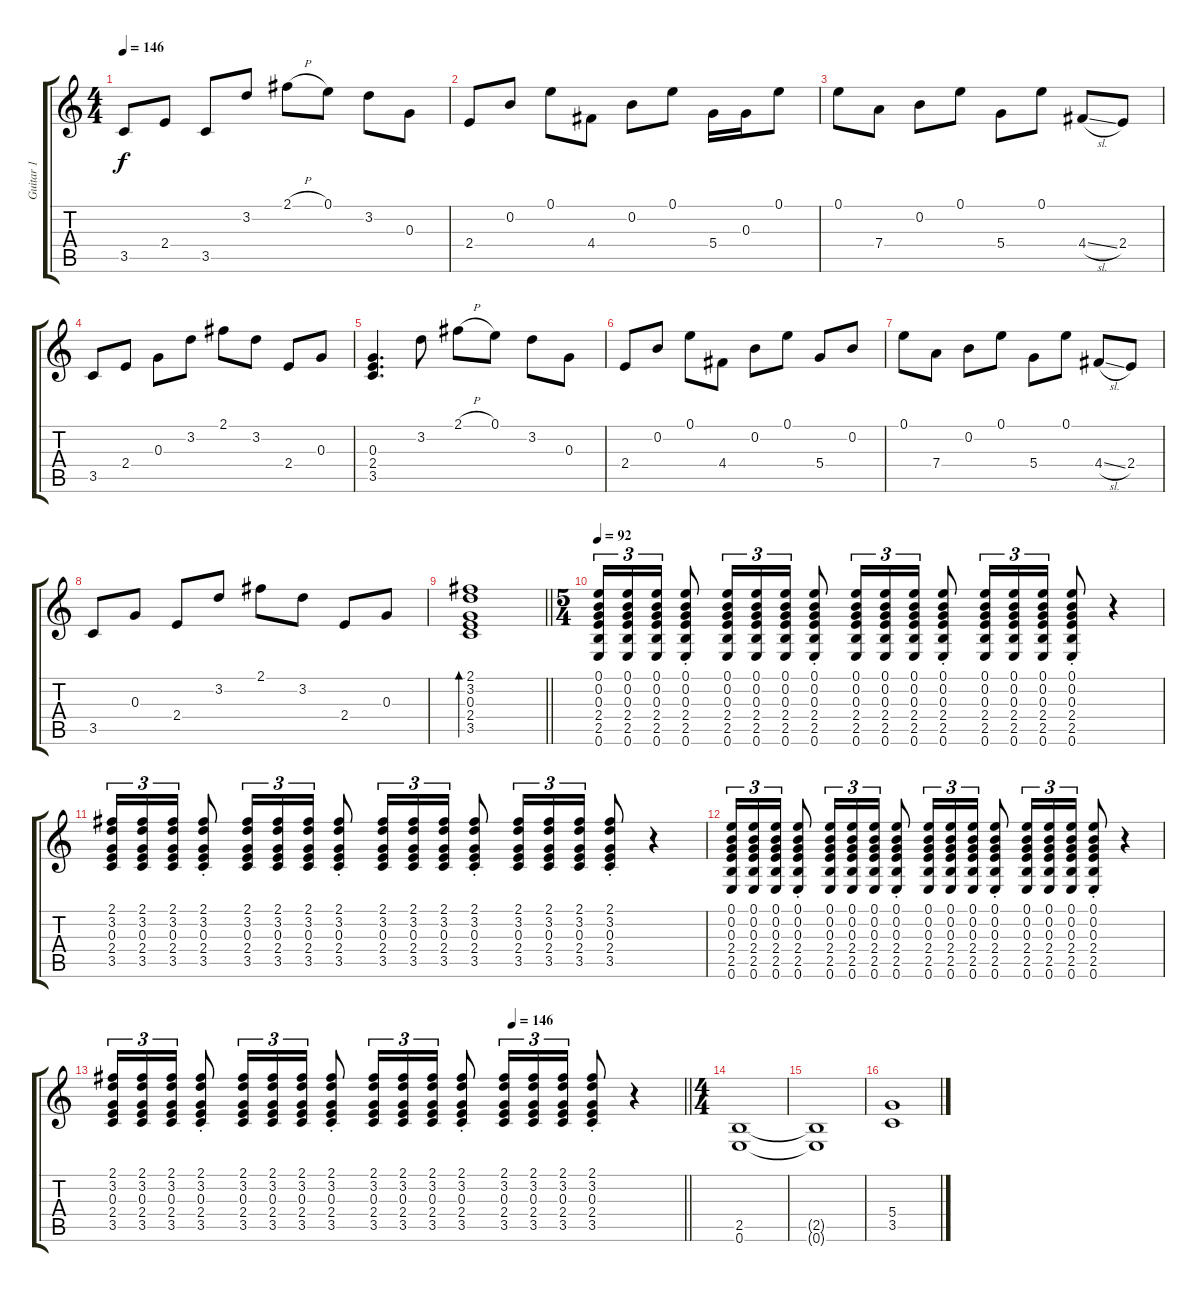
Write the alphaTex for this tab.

\track ("Guitar 1" "Guitar 1") {instrument overdrivenguitar}
\staff {score tabs}
\tuning (E4 B3 G3 D3 A2 E2) {hide}
\ts (4 4)
\tempo 146
\clef g2
\ks c
3.5.8{dy f} 2.4.8 3.5.8 3.2.8 2.1{h}.8 0.1.8 3.2.8 0.3.8 |
2.4.8 0.2.8 0.1.8 4.4.8 0.2.8 0.1.8 5.4.16 0.3.16 0.1.8 |
0.1.8 7.4.8 0.2.8 0.1.8 5.4.8 0.1.8 4.4{sl}.8 2.4.8 |
3.5.8 2.4.8 0.3.8 3.2.8 2.1.8 3.2.8 2.4.8 0.3.8 |
(0.3 2.4 3.5).4{d} 3.2.8 2.1{h}.8 0.1.8 3.2.8 0.3.8 |
2.4.8 0.2.8 0.1.8 4.4.8 0.2.8 0.1.8 5.4.8 0.2.8 |
0.1.8 7.4.8 0.2.8 0.1.8 5.4.8 0.1.8 4.4{sl}.8 2.4.8 |
3.5.8 0.3.8 2.4.8 3.2.8 2.1.8 3.2.8 2.4.8 0.3.8 |
\barLineRight lightlight
(2.1 3.2 0.3 2.4 3.5).1{bd 240} |
\ts (5 4)
\tempo 92
(0.1 0.2 0.3 2.4 2.5 0.6).16{tu (3 2)} (0.1 0.2 0.3 2.4 2.5 0.6).16{tu (3 2)} (0.1 0.2 0.3 2.4 2.5 0.6).16{tu (3 2)} (0.1{st} 0.2{st} 0.3{st} 2.4{st} 2.5{st} 0.6{st}).8 (0.1 0.2 0.3 2.4 2.5 0.6).16{tu (3 2)} (0.1 0.2 0.3 2.4 2.5 0.6).16{tu (3 2)} (0.1 0.2 0.3 2.4 2.5 0.6).16{tu (3 2)} (0.1{st} 0.2{st} 0.3{st} 2.4{st} 2.5{st} 0.6{st}).8 (0.1 0.2 0.3 2.4 2.5 0.6).16{tu (3 2)} (0.1 0.2 0.3 2.4 2.5 0.6).16{tu (3 2)} (0.1 0.2 0.3 2.4 2.5 0.6).16{tu (3 2)} (0.1{st} 0.2{st} 0.3{st} 2.4{st} 2.5{st} 0.6{st}).8 (0.1 0.2 0.3 2.4 2.5 0.6).16{tu (3 2)} (0.1 0.2 0.3 2.4 2.5 0.6).16{tu (3 2)} (0.1 0.2 0.3 2.4 2.5 0.6).16{tu (3 2)} (0.1{st} 0.2{st} 0.3{st} 2.4{st} 2.5{st} 0.6{st}).8 r.4 |
(2.1 3.2 0.3 2.4 3.5).16{tu (3 2)} (2.1 3.2 0.3 2.4 3.5).16{tu (3 2)} (2.1 3.2 0.3 2.4 3.5).16{tu (3 2)} (2.1{st} 3.2{st} 0.3{st} 2.4{st} 3.5{st}).8 (2.1 3.2 0.3 2.4 3.5).16{tu (3 2)} (2.1 3.2 0.3 2.4 3.5).16{tu (3 2)} (2.1 3.2 0.3 2.4 3.5).16{tu (3 2)} (2.1{st} 3.2{st} 0.3{st} 2.4{st} 3.5{st}).8 (2.1 3.2 0.3 2.4 3.5).16{tu (3 2)} (2.1 3.2 0.3 2.4 3.5).16{tu (3 2)} (2.1 3.2 0.3 2.4 3.5).16{tu (3 2)} (2.1{st} 3.2{st} 0.3{st} 2.4{st} 3.5{st}).8 (2.1 3.2 0.3 2.4 3.5).16{tu (3 2)} (2.1 3.2 0.3 2.4 3.5).16{tu (3 2)} (2.1 3.2 0.3 2.4 3.5).16{tu (3 2)} (2.1{st} 3.2{st} 0.3{st} 2.4{st} 3.5{st}).8 r.4 |
(0.1 0.2 0.3 2.4 2.5 0.6).16{tu (3 2)} (0.1 0.2 0.3 2.4 2.5 0.6).16{tu (3 2)} (0.1 0.2 0.3 2.4 2.5 0.6).16{tu (3 2)} (0.1{st} 0.2{st} 0.3{st} 2.4{st} 2.5{st} 0.6{st}).8 (0.1 0.2 0.3 2.4 2.5 0.6).16{tu (3 2)} (0.1 0.2 0.3 2.4 2.5 0.6).16{tu (3 2)} (0.1 0.2 0.3 2.4 2.5 0.6).16{tu (3 2)} (0.1{st} 0.2{st} 0.3{st} 2.4{st} 2.5{st} 0.6{st}).8 (0.1 0.2 0.3 2.4 2.5 0.6).16{tu (3 2)} (0.1 0.2 0.3 2.4 2.5 0.6).16{tu (3 2)} (0.1 0.2 0.3 2.4 2.5 0.6).16{tu (3 2)} (0.1{st} 0.2{st} 0.3{st} 2.4{st} 2.5{st} 0.6{st}).8 (0.1 0.2 0.3 2.4 2.5 0.6).16{tu (3 2)} (0.1 0.2 0.3 2.4 2.5 0.6).16{tu (3 2)} (0.1 0.2 0.3 2.4 2.5 0.6).16{tu (3 2)} (0.1{st} 0.2{st} 0.3{st} 2.4{st} 2.5{st} 0.6{st}).8 r.4 |
\tempo (146 0.7)
\barLineRight lightlight
(2.1 3.2 0.3 2.4 3.5).16{tu (3 2)} (2.1 3.2 0.3 2.4 3.5).16{tu (3 2)} (2.1 3.2 0.3 2.4 3.5).16{tu (3 2)} (2.1{st} 3.2{st} 0.3{st} 2.4{st} 3.5{st}).8 (2.1 3.2 0.3 2.4 3.5).16{tu (3 2)} (2.1 3.2 0.3 2.4 3.5).16{tu (3 2)} (2.1 3.2 0.3 2.4 3.5).16{tu (3 2)} (2.1{st} 3.2{st} 0.3{st} 2.4{st} 3.5{st}).8 (2.1 3.2 0.3 2.4 3.5).16{tu (3 2)} (2.1 3.2 0.3 2.4 3.5).16{tu (3 2)} (2.1 3.2 0.3 2.4 3.5).16{tu (3 2)} (2.1{st} 3.2{st} 0.3{st} 2.4{st} 3.5{st}).8 (2.1 3.2 0.3 2.4 3.5).16{tu (3 2)} (2.1 3.2 0.3 2.4 3.5).16{tu (3 2)} (2.1 3.2 0.3 2.4 3.5).16{tu (3 2)} (2.1{st} 3.2{st} 0.3{st} 2.4{st} 3.5{st}).8 r.4 |
\ts (4 4)
(2.5 0.6).1 |
(2.5{t} 0.6{t}).1 |
(5.4 3.5).1
